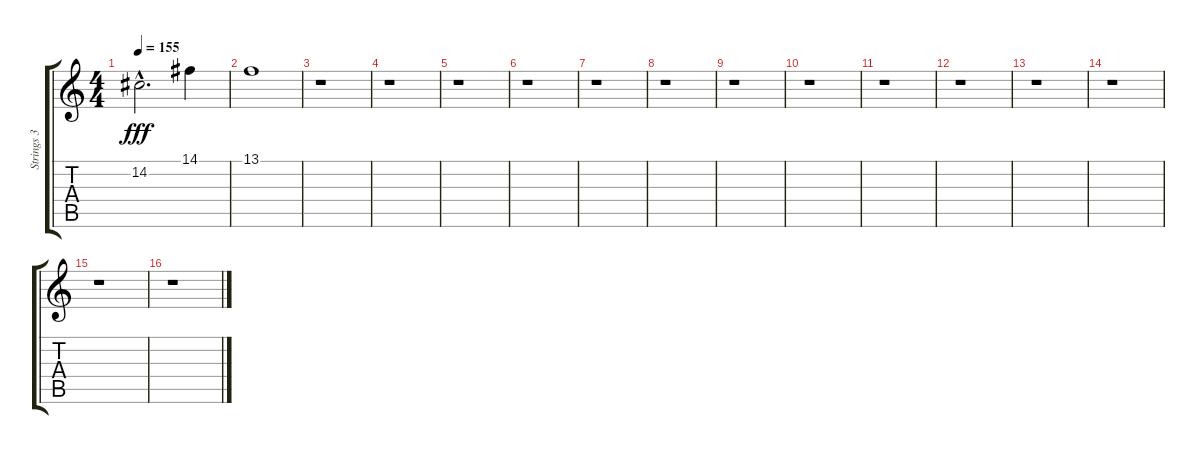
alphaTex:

\track ("Strings 3" "Strings 3") {instrument stringensemble1}
\staff {score tabs}
\tuning (E4 B3 G3 D3 A2 E2) {hide}
\ts (4 4)
\tempo 155
\clef g2
\ks c
14.2{hac}.2{d dy fff} 14.1.4 |
13.1.1 |
r.1 |
r.1 |
r.1 |
r.1 |
r.1 |
r.1 |
r.1 |
r.1 |
r.1 |
r.1 |
r.1 |
r.1 |
r.1 |
r.1
